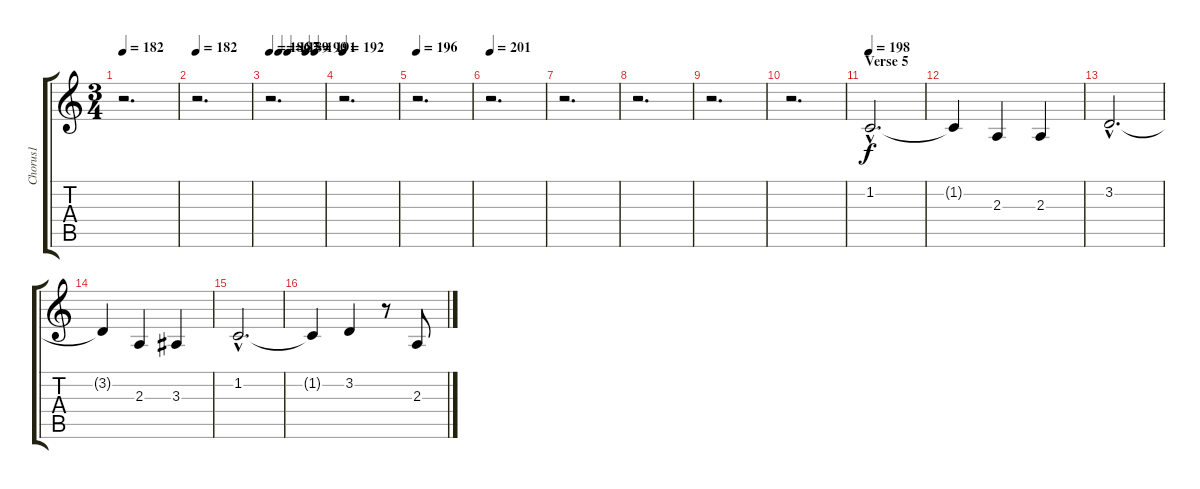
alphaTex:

\track ("Chorus1" "Chorus1") {instrument choiraahs}
\staff {score tabs}
\tuning (E4 B3 G3 D3 A2 E2) {hide}
\ts (3 4)
\tempo 182
\clef g2
\ks c
r.2{d dy f} |
\tempo 182
r.2{d} |
\tempo 186
\tempo (187 0.16666666666666666)
\tempo (189 0.3333333333333333)
\tempo (190 0.6666666666666666)
\tempo (191 0.8333333333333334)
r.2{d} |
\tempo 192
r.2{d} |
\tempo 196
r.2{d} |
\tempo 201
r.2{d} |
r.2{d} |
r.2{d} |
r.2{d} |
r.2{d} |
\section ("" "Verse 5")
\tempo 198
1.2{hac}.2{d volume 16} |
1.2{t}.4 2.3.4 2.3.4 |
3.2{hac}.2{d} |
3.2{t}.4 2.3.4 3.3.4 |
1.2{hac}.2{d} |
1.2{t}.4 3.2.4 r.8 2.3.8
